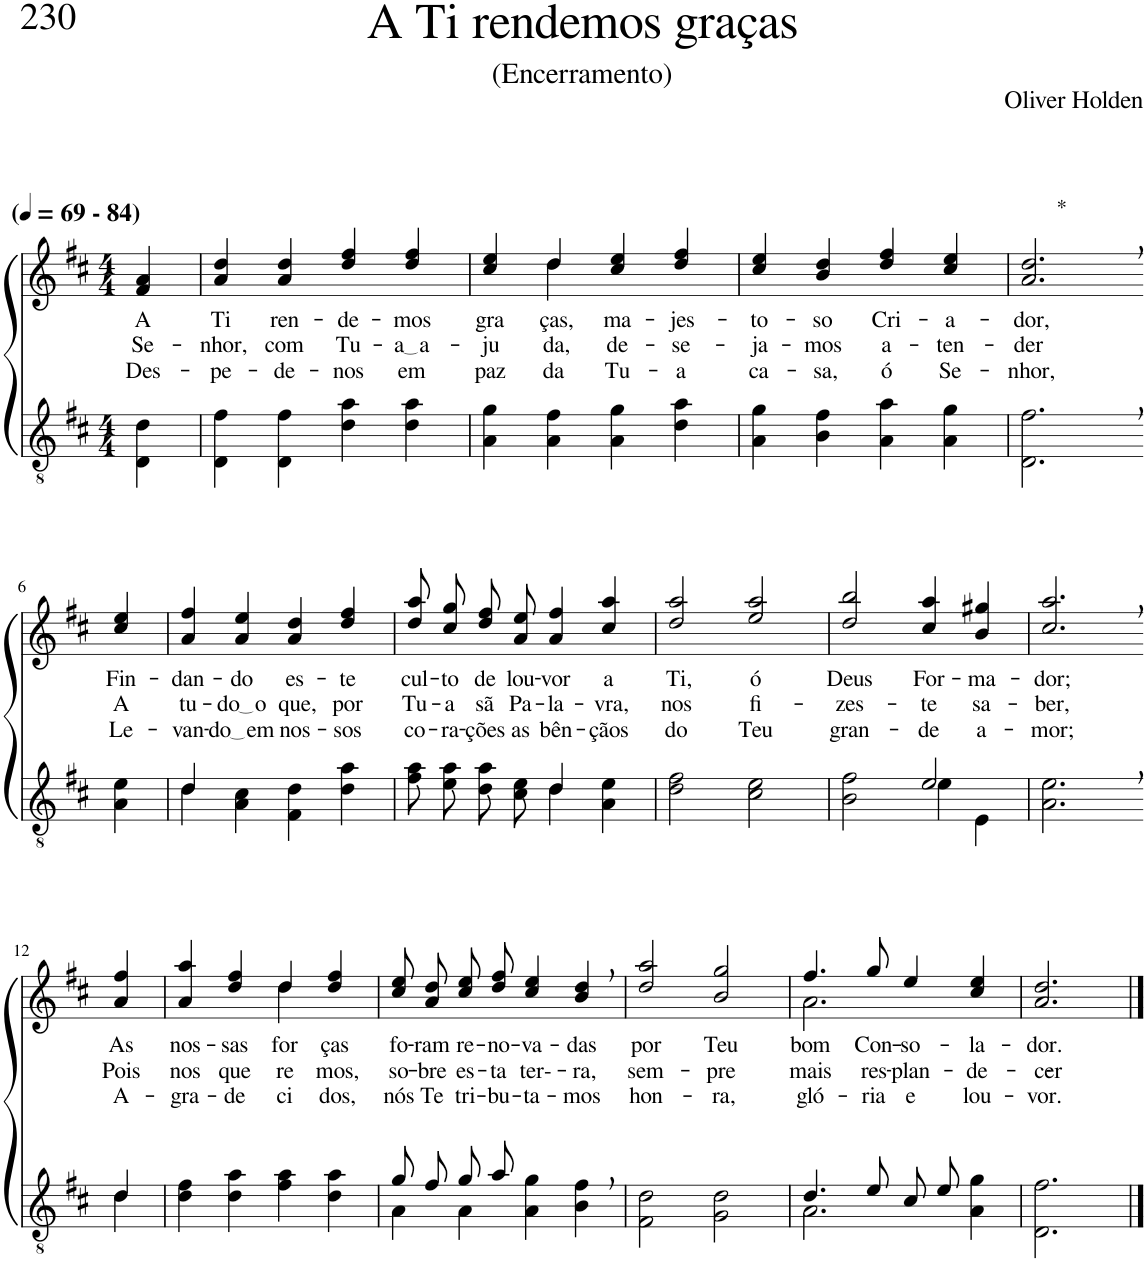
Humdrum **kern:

**kern	**kern	**text	**text	**text
*part2	*part1	*part1	*part1	*part1
*staff2	*staff1	*staff1	*staff1	*staff1
*I"Parte III e IV	*I"Parte I e II	*	*	*
*clefGv2	*clefG2	*	*	*
*Trd4c7	*Trd4c7	*	*	*
*k[f#c#]	*k[f#c#]	*	*	*
*M4/4	*M4/4	*	*	*
*MM69	*MM69	*	*	*
=1	=1	=1	=1	=1
!	!LO:TX:a:B:t=(	!	!	!
!	!LO:TX:a:B:t=- 84)	!	!	!
!	!	!LO:LY:b	!LO:LY:b	!LO:LY:b
4D\ 4d\	4f#/ 4a/	A	Se-	Des-
=2	=2	=2	=2	=2
!	!	!LO:LY:b	!LO:LY:b	!LO:LY:b
4D\ 4f#\	4a/ 4dd/	Ti	-nhor,	-pe-
!	!	!LO:LY:b	!LO:LY:b	!LO:LY:b
4D\ 4f#\	4a/ 4dd/	ren-	com	-de-
!	!	!LO:LY:b	!LO:LY:b	!LO:LY:b
4d\ 4a\	4dd/ 4ff#/	-de-	Tu-	-nos
!	!	!LO:LY:b	!LO:LY:b	!LO:LY:b
4d\ 4a\	4dd/ 4ff#/	-mos	a a	em
=3	=3	=3	=3	=3
!	!	!LO:LY:b	!LO:LY:b	!LO:LY:b
*	*^	*	*	*
4A\ 4g\	4cc#/ 4ee/	4ryy	gra-	-ju-	paz
!	!	!	!LO:LY:b	!LO:LY:b	!LO:LY:b
4A\ 4f#\	4dd/	4dd\	-ças,	-da,	da
!	!	!	!LO:LY:b	!LO:LY:b	!LO:LY:b
4A\ 4g\	4cc#/ 4ee/	2ryy	ma-	de-	Tu-
!	!	!	!LO:LY:b	!LO:LY:b	!LO:LY:b
4d\ 4a\	4dd/ 4ff#/	.	-jes-	-se-	-a
*	*v	*v	*	*	*
=4	=4	=4	=4	=4
!	!	!LO:LY:b	!LO:LY:b	!LO:LY:b
4A\ 4g\	4cc#/ 4ee/	-to-	-ja-	ca-
!	!	!LO:LY:b	!LO:LY:b	!LO:LY:b
4B\ 4f#\	4b/ 4dd/	-so	-mos	-sa,
!	!	!LO:LY:b	!LO:LY:b	!LO:LY:b
4A\ 4a\	4dd/ 4ff#/	Cri-	a-	ó
!	!	!LO:LY:b	!LO:LY:b	!LO:LY:b
4A\ 4g\	4cc#/ 4ee/	-a-	-ten-	Se-
=5	=5	=5	=5	=5
!	!LO:TX:a:t=*	!	!	!
!	!	!LO:LY:b	!LO:LY:b	!LO:LY:b
2.D\, 2.f#\,	2.a/, 2.dd/,	-dor,	-der	-nhor,
!!LO:LB:g=z
=6-	=6-	=6-	=6-	=6-
!	!	!LO:LY:b	!LO:LY:b	!LO:LY:b
4A\ 4e\	4cc#/ 4ee/	Fin-	A	Le-
=7	=7	=7	=7	=7
*^	*	*	*	*
!	!	!	!LO:LY:b	!LO:LY:b	!LO:LY:b
4d/	4d\	4a/ 4ff#/	-dan-	tu-	-van-
!	!	!	!LO:LY:b	!LO:LY:b	!LO:LY:b
2.ryy	4A\ 4c#\	4a/ 4ee/	-do	do o	do em
!	!	!	!LO:LY:b	!LO:LY:b	!LO:LY:b
.	4F#\ 4d\	4a/ 4dd/	es-	que,	nos-
!	!	!	!LO:LY:b	!LO:LY:b	!LO:LY:b
.	4d\ 4a\	4dd/ 4ff#/	-te	por	-sos
=8	=8	=8	=8	=8	=8
!	!	!	!LO:LY:b	!LO:LY:b	!LO:LY:b
8f#\ 8a\L	2ryy	8dd\ 8aa\L	cul-	Tu-	co-
!	!	!	!LO:LY:b	!LO:LY:b	!LO:LY:b
8e\ 8a\J	.	8cc#\ 8gg\J	-to	-a	-ra-
!	!	!	!LO:LY:b	!LO:LY:b	!LO:LY:b
8d\ 8a\L	.	8dd\ 8ff#\L	de	sã	-ções
!	!	!	!LO:LY:b	!LO:LY:b	!LO:LY:b
8c#\ 8e\J	.	8a\ 8ee\J	lou-	Pa-	as
!	!	!	!LO:LY:b	!LO:LY:b	!LO:LY:b
4d\	4d/	4a/ 4ff#/	-vor	-la-	bên-
!	!	!	!LO:LY:b	!LO:LY:b	!LO:LY:b
4A\ 4e\	4ryy	4cc#/ 4aa/	a	-vra,	-çãos
=9	=9	=9	=9	=9	=9
!	!	!	!LO:LY:b	!LO:LY:b	!LO:LY:b
*v	*v	*	*	*	*
2d\ 2f#\	2dd/ 2aa/	Ti,	nos	do
!	!	!LO:LY:b	!LO:LY:b	!LO:LY:b
2c#\ 2e\	2ee/ 2aa/	ó	fi-	Teu
=10	=10	=10	=10	=10
*^	*	*	*	*
!	!	!	!LO:LY:b	!LO:LY:b	!LO:LY:b
2ryy	2B\ 2f#\	2dd/ 2bb/	Deus	-zes-	gran-
!	!	!	!LO:LY:b	!LO:LY:b	!LO:LY:b
2e/	4e\	4cc#/ 4aa/	For-	-te	-de
!	!	!	!LO:LY:b	!LO:LY:b	!LO:LY:b
.	4E\	4b/ 4gg#X/	-ma-	sa-	a-
=11	=11	=11	=11	=11	=11
!	!	!	!LO:LY:b	!LO:LY:b	!LO:LY:b
*v	*v	*	*	*	*
2.A\, 2.e\,	2.cc#/, 2.aa/,	-dor;	-ber,	-mor;
!!LO:LB:g=z
=12-	=12-	=12-	=12-	=12-
*^	*	*	*	*
!	!	!	!LO:LY:b	!LO:LY:b	!LO:LY:b
4d\	4d/	4a/ 4ff#/	As	Pois	A-
=13	=13	=13	=13	=13	=13
!	!	!	!LO:LY:b	!LO:LY:b	!LO:LY:b
*v	*v	*^	*	*	*
4d\ 4f#\	4a/ 4aa/	2ryy	nos-	nos	-gra-
!	!	!	!LO:LY:b	!LO:LY:b	!LO:LY:b
4d\ 4a\	4dd/ 4ff#/	.	-sas	que-	-de-
!	!	!	!LO:LY:b	!LO:LY:b	!LO:LY:b
4f#\ 4a\	4dd/	4dd\	for-	-re-	-ci-
!	!	!	!LO:LY:b	!LO:LY:b	!LO:LY:b
4d\ 4a\	4dd/ 4ff#/	4ryy	-ças	-mos,	-dos,
=14	=14	=14	=14	=14	=14
*^	*	*	*	*	*
!	!	!	!	!LO:LY:b	!LO:LY:b	!LO:LY:b
*	*	*v	*v	*	*	*
8g/L	4A\	8cc#\ 8ee\L	fo-	so-	nós
!	!	!	!LO:LY:b	!LO:LY:b	!LO:LY:b
8f#/J	.	8a\ 8dd\J	-ram	-bre	Te
!	!	!	!LO:LY:b	!LO:LY:b	!LO:LY:b
8g/L	4A\	8cc#\ 8ee\L	re-	es-	tri-
!	!	!	!LO:LY:b	!LO:LY:b	!LO:LY:b
8a/J	.	8dd\ 8ff#\J	-no-	-ta	-bu-
!	!	!	!LO:LY:b	!LO:LY:b	!LO:LY:b
2ryy	4A\ 4g\	4cc#/ 4ee/	-va-	ter--	-ta-
!	!	!	!LO:LY:b	!LO:LY:b	!LO:LY:b
.	4B\ 4f#\	4b/, 4dd/,	-das	-ra,	-mos
=15	=15	=15	=15	=15	=15
!	!	!	!LO:LY:b	!LO:LY:b	!LO:LY:b
*v	*v	*	*	*	*
2F#\ 2d\	2dd/ 2aa/	por	sem-	hon-
!	!	!LO:LY:b	!LO:LY:b	!LO:LY:b
2G\ 2d\	2b/ 2gg/	Teu	-pre	-ra,
=16	=16	=16	=16	=16
*^	*^	*	*	*
!	!	!	!	!LO:LY:b	!LO:LY:b	!LO:LY:b
4.d/	2.A\	4.ff#/	2.a\	bom	mais	gló-
!	!	!	!	!LO:LY:b	!LO:LY:b	!LO:LY:b
8e/	.	8gg/	.	Con-	res-	-ria
!	!	!	!	!LO:LY:b	!LO:LY:b	!LO:LY:b
8c#/L	.	4ee/	.	-so-	-plan-	e
8e/J	.	.	.	.	.	.
!	!	!	!	!LO:LY:b	!LO:LY:b	!LO:LY:b
4ryy	4A\ 4g\	4cc#/ 4ee/	4ryy	-la-	-de-	lou-
=17	=17	=17	=17	=17	=17	=17
!	!	!	!	!LO:LY:b	!LO:LY:b	!LO:LY:b
*v	*v	*	*	*	*	*
*	*v	*v	*	*	*
2.D\ 2.f#\	2.a/ 2.dd/	-dor.	-cer-	-vor.
==	==	==	==	==
*-	*-	*-	*-	*-
